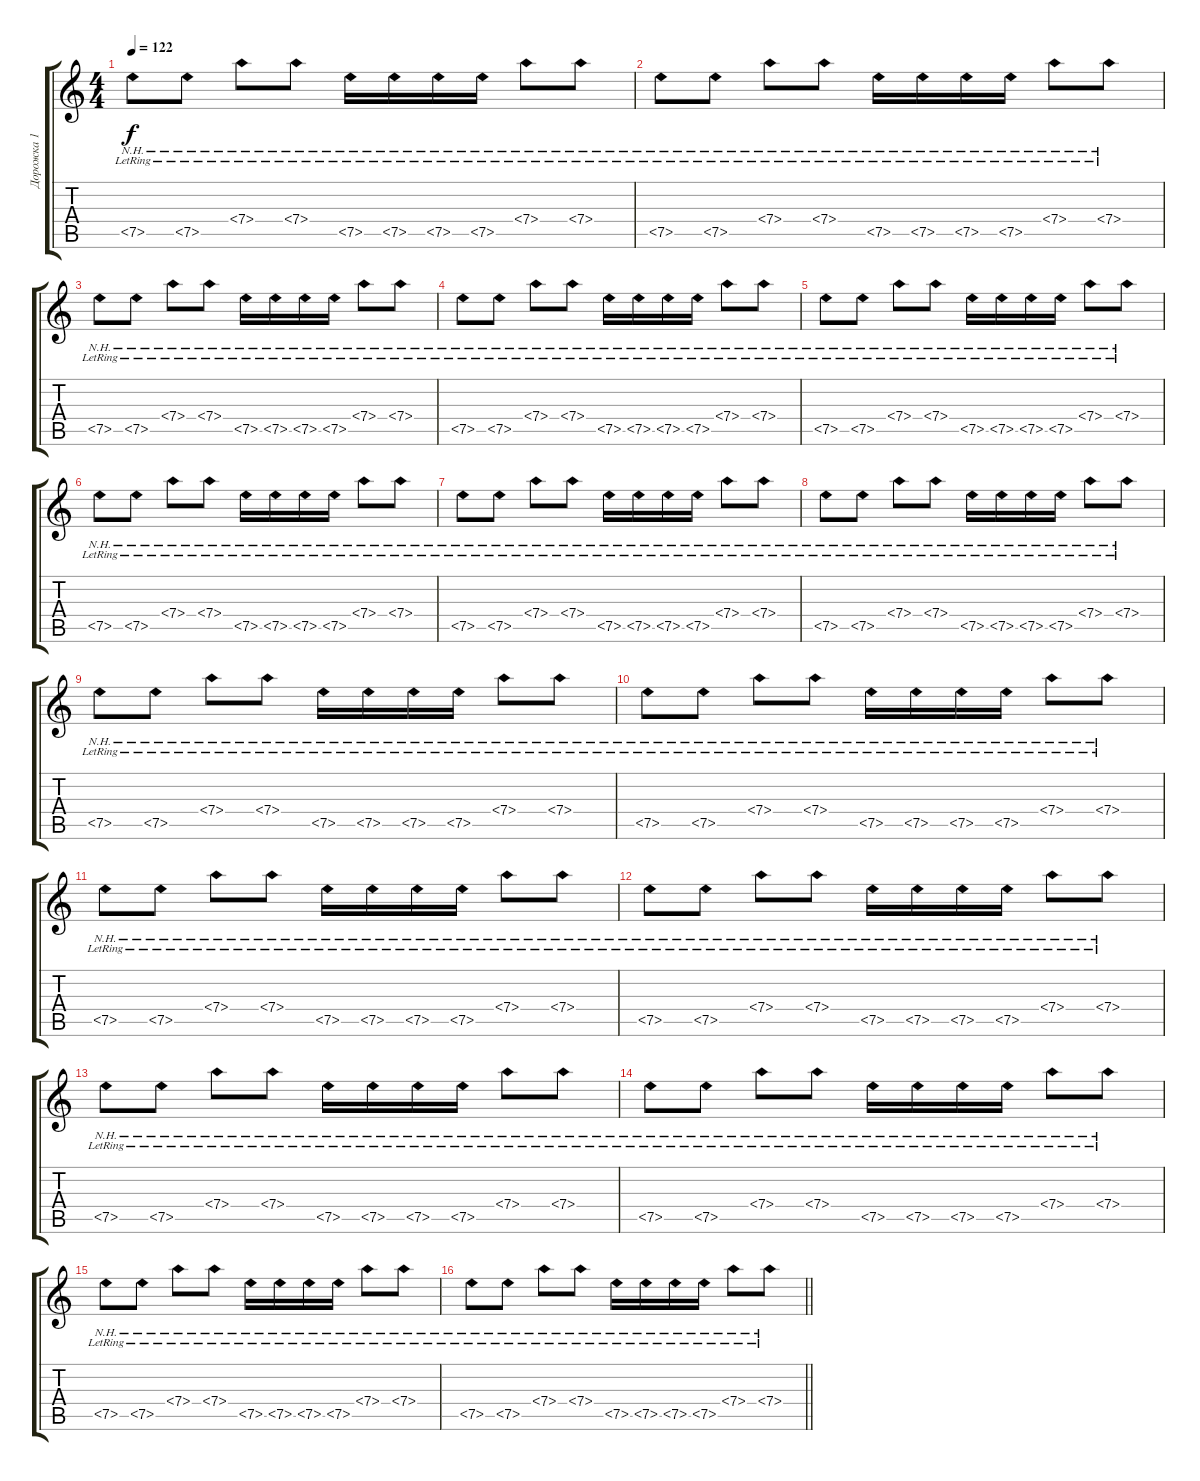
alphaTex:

\track ("Дорожка 1" "Дорожка 1") {instrument acousticguitarsteel}
\staff {score tabs}
\tuning (E4 B3 G3 D3 A2 E2) {hide}
\ts (4 4)
\tempo 122
\clef g2
\ks c
7.5{nh lr}.8{dy f} 7.5{nh lr}.8 7.4{nh lr}.8 7.4{nh lr}.8 7.5{nh lr}.16 7.5{nh lr}.16 7.5{nh lr}.16 7.5{nh lr}.16 7.4{nh lr}.8 7.4{nh lr}.8 |
7.5{nh lr}.8 7.5{nh lr}.8 7.4{nh lr}.8 7.4{nh lr}.8 7.5{nh lr}.16 7.5{nh lr}.16 7.5{nh lr}.16 7.5{nh lr}.16 7.4{nh lr}.8 7.4{nh lr}.8 |
7.5{nh lr}.8 7.5{nh lr}.8 7.4{nh lr}.8 7.4{nh lr}.8 7.5{nh lr}.16 7.5{nh lr}.16 7.5{nh lr}.16 7.5{nh lr}.16 7.4{nh lr}.8 7.4{nh lr}.8 |
7.5{nh lr}.8 7.5{nh lr}.8 7.4{nh lr}.8 7.4{nh lr}.8 7.5{nh lr}.16 7.5{nh lr}.16 7.5{nh lr}.16 7.5{nh lr}.16 7.4{nh lr}.8 7.4{nh lr}.8 |
7.5{nh lr}.8 7.5{nh lr}.8 7.4{nh lr}.8 7.4{nh lr}.8 7.5{nh lr}.16 7.5{nh lr}.16 7.5{nh lr}.16 7.5{nh lr}.16 7.4{nh lr}.8 7.4{nh lr}.8 |
7.5{nh lr}.8 7.5{nh lr}.8 7.4{nh lr}.8 7.4{nh lr}.8 7.5{nh lr}.16 7.5{nh lr}.16 7.5{nh lr}.16 7.5{nh lr}.16 7.4{nh lr}.8 7.4{nh lr}.8 |
7.5{nh lr}.8 7.5{nh lr}.8 7.4{nh lr}.8 7.4{nh lr}.8 7.5{nh lr}.16 7.5{nh lr}.16 7.5{nh lr}.16 7.5{nh lr}.16 7.4{nh lr}.8 7.4{nh lr}.8 |
7.5{nh lr}.8 7.5{nh lr}.8 7.4{nh lr}.8 7.4{nh lr}.8 7.5{nh lr}.16 7.5{nh lr}.16 7.5{nh lr}.16 7.5{nh lr}.16 7.4{nh lr}.8 7.4{nh lr}.8 |
7.5{nh lr}.8 7.5{nh lr}.8 7.4{nh lr}.8 7.4{nh lr}.8 7.5{nh lr}.16 7.5{nh lr}.16 7.5{nh lr}.16 7.5{nh lr}.16 7.4{nh lr}.8 7.4{nh lr}.8 |
7.5{nh lr}.8 7.5{nh lr}.8 7.4{nh lr}.8 7.4{nh lr}.8 7.5{nh lr}.16 7.5{nh lr}.16 7.5{nh lr}.16 7.5{nh lr}.16 7.4{nh lr}.8 7.4{nh lr}.8 |
7.5{nh lr}.8 7.5{nh lr}.8 7.4{nh lr}.8 7.4{nh lr}.8 7.5{nh lr}.16 7.5{nh lr}.16 7.5{nh lr}.16 7.5{nh lr}.16 7.4{nh lr}.8 7.4{nh lr}.8 |
7.5{nh lr}.8 7.5{nh lr}.8 7.4{nh lr}.8 7.4{nh lr}.8 7.5{nh lr}.16 7.5{nh lr}.16 7.5{nh lr}.16 7.5{nh lr}.16 7.4{nh lr}.8 7.4{nh lr}.8 |
7.5{nh lr}.8 7.5{nh lr}.8 7.4{nh lr}.8 7.4{nh lr}.8 7.5{nh lr}.16 7.5{nh lr}.16 7.5{nh lr}.16 7.5{nh lr}.16 7.4{nh lr}.8 7.4{nh lr}.8 |
7.5{nh lr}.8 7.5{nh lr}.8 7.4{nh lr}.8 7.4{nh lr}.8 7.5{nh lr}.16 7.5{nh lr}.16 7.5{nh lr}.16 7.5{nh lr}.16 7.4{nh lr}.8 7.4{nh lr}.8 |
7.5{nh lr}.8 7.5{nh lr}.8 7.4{nh lr}.8 7.4{nh lr}.8 7.5{nh lr}.16 7.5{nh lr}.16 7.5{nh lr}.16 7.5{nh lr}.16 7.4{nh lr}.8 7.4{nh lr}.8 |
\barLineRight lightlight
7.5{nh lr}.8 7.5{nh lr}.8 7.4{nh lr}.8 7.4{nh lr}.8 7.5{nh lr}.16 7.5{nh lr}.16 7.5{nh lr}.16 7.5{nh lr}.16 7.4{nh lr}.8 7.4{nh lr}.8
